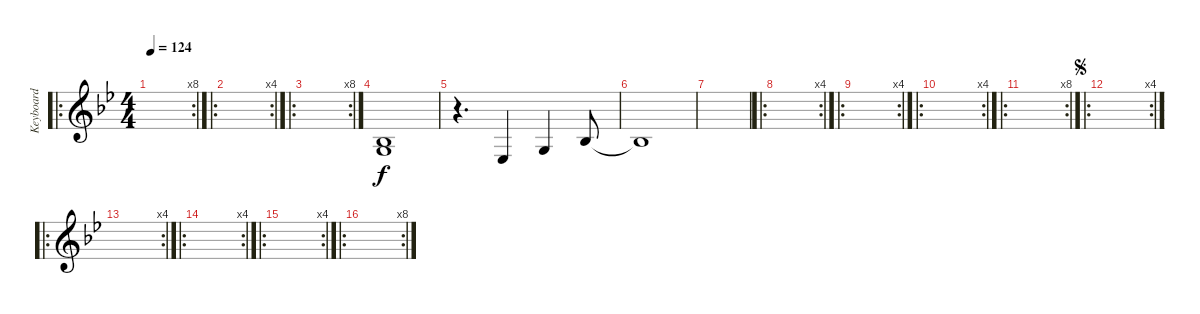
\track ("Keyboard" "Keyboard") {instrument electricgrandpiano}
\staff {score}
\tuning (E4 C4 G3 C3 G2 C2) {hide}
\ro
\rc 8
\ts (4 4)
\tempo 124
\clef g2
\ks gminor
|
\ro
\rc 4
|
\ro
\rc 8
|
(3.3 7.4).1 |
r.4{d} 3.4.4 0.3.4 3.3.8 |
3.3{t}.1 |
|
\ro
\rc 4
|
\ro
\rc 4
|
\ro
\rc 4
|
\ro
\rc 8
|
\ro
\rc 4
\jump segno
|
\ro
\rc 4
|
\ro
\rc 4
|
\ro
\rc 4
|
\ro
\rc 8
